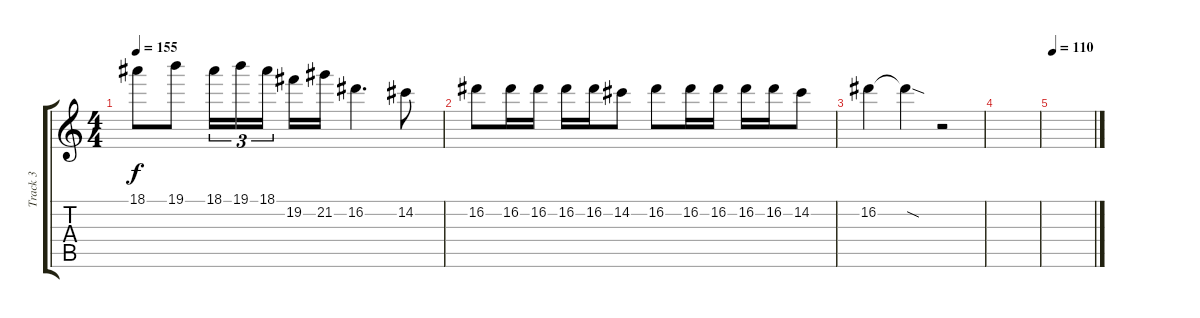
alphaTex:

\track ("Track 3" "Track 3") {instrument overdrivenguitar}
\staff {score tabs}
\tuning (E4 B3 G3 D3 A2 E2) {hide}
\ts (4 4)
\tempo 155
\clef g2
\ks c
18.1.8{dy f} 19.1.8 18.1.16{tu (3 2)} 19.1.16{tu (3 2)} 18.1.16{tu (3 2) beam splitsecondary} 19.2.16 21.2.16 16.2.4{d balance 0} 14.2.8 |
16.2.8 16.2.16 16.2.16 16.2.16 16.2.16 14.2.8 16.2.8 16.2.16 16.2.16 16.2.16 16.2.16 14.2.8 |
16.2.4 16.2{sod t}.4 r.2 |
|
\tempo 110
